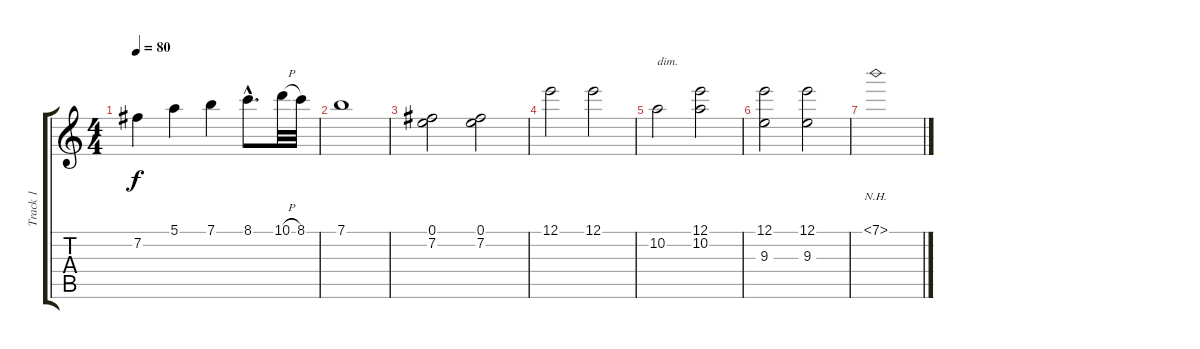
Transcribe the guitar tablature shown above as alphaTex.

\track ("Track 1" "Track 1") {instrument acousticguitarnylon}
\staff {score tabs}
\tuning (E4 B3 G3 D3 A2 E2) {hide}
\ts (4 4)
\tempo 80
\clef g2
\ks c
7.2.4{dy f} 5.1.4 7.1.4 8.1{hac}.8{d} 10.1{h}.32 8.1.32 |
7.1.1 |
(0.1 7.2).2 (0.1 7.2).2 |
12.1.2 12.1.2 |
10.2.2{txt "dim."} (12.1 10.2).2 |
(12.1 9.3).2 (12.1 9.3).2 |
7.1{nh}.1
